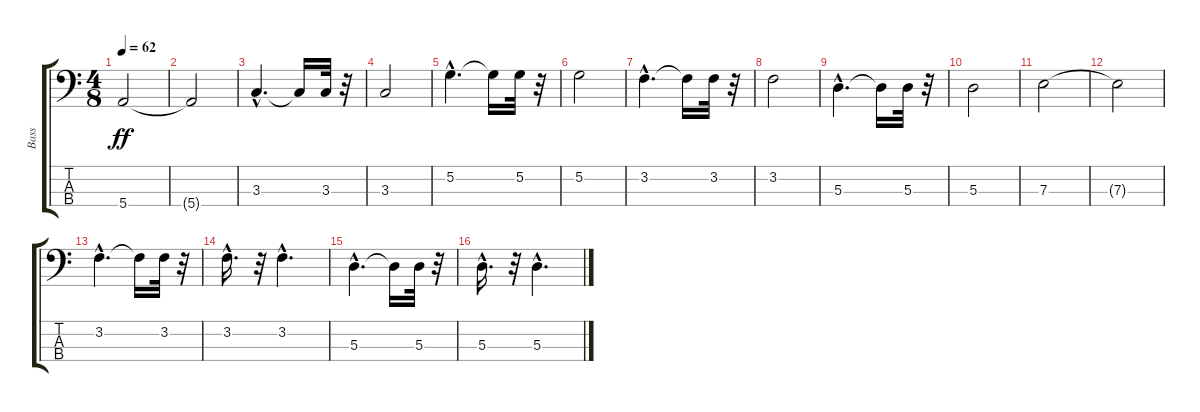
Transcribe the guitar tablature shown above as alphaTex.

\track ("Bass" "Bass") {instrument electricbasspick}
\staff {score tabs}
\tuning (G2 D2 A1 E1) {hide}
\ts (4 8)
\tempo 62
\clef f4
\ks c
5.4.2{dy ff} |
5.4{t}.2 |
3.3{hac}.4{d} 3.3{t}.16 3.3.32 r.32 |
3.3.2 |
5.2{hac}.4{d} 5.2{t}.16 5.2.32 r.32 |
5.2.2 |
3.2{hac}.4{d} 3.2{t}.16 3.2.32 r.32 |
3.2.2 |
5.3{hac}.4{d} 5.3{t}.16 5.3.32 r.32 |
5.3.2 |
7.3.2 |
7.3{t}.2 |
3.2{hac}.4{d} 3.2{t}.16 3.2.32 r.32 |
3.2{hac}.16{d} r.32 3.2{hac}.4{d} |
5.3{hac}.4{d} 5.3{t}.16 5.3.32 r.32 |
5.3{hac}.16{d} r.32 5.3{hac}.4{d}
